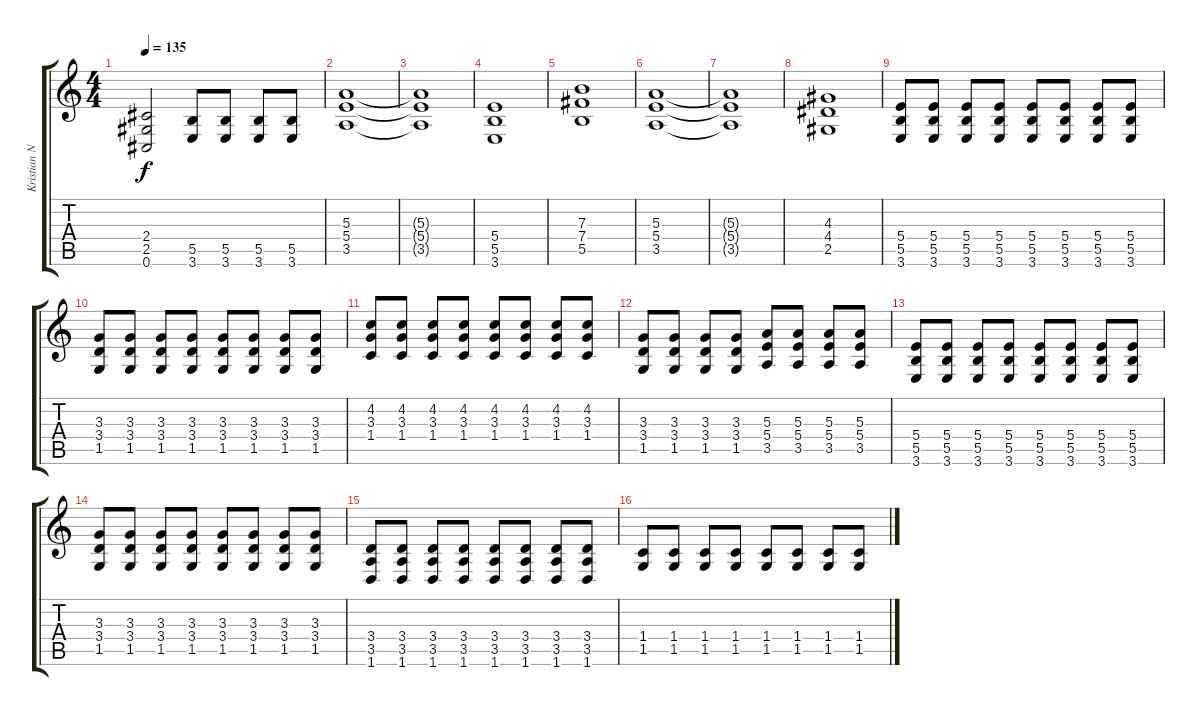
\track ("Kristian Niemann" "Kristian N") {instrument distortionguitar}
\staff {score tabs}
\tuning (Db4 Ab3 E3 B2 Gb2 Db2) {hide}
\ts (4 4)
\tempo 135
\clef g2
\ks c
(2.4{t} 2.5{t} 0.6{t}).2{dy f} (5.5 3.6).8 (5.5 3.6).8 (5.5 3.6).8 (5.5 3.6).8 |
(5.3 5.4 3.5).1 |
(5.3{t} 5.4{t} 3.5{t}).1 |
(5.4 5.5 3.6).1 |
(7.3 7.4 5.5).1 |
(5.3 5.4 3.5).1 |
(5.3{t} 5.4{t} 3.5{t}).1 |
(4.3 4.4 2.5).1 |
(5.4 5.5 3.6).8 (5.4 5.5 3.6).8 (5.4 5.5 3.6).8 (5.4 5.5 3.6).8 (5.4 5.5 3.6).8 (5.4 5.5 3.6).8 (5.4 5.5 3.6).8 (5.4 5.5 3.6).8 |
(3.3 3.4 1.5).8 (3.3 3.4 1.5).8 (3.3 3.4 1.5).8 (3.3 3.4 1.5).8 (3.3 3.4 1.5).8 (3.3 3.4 1.5).8 (3.3 3.4 1.5).8 (3.3 3.4 1.5).8 |
(4.2 3.3 1.4).8 (4.2 3.3 1.4).8 (4.2 3.3 1.4).8 (4.2 3.3 1.4).8 (4.2 3.3 1.4).8 (4.2 3.3 1.4).8 (4.2 3.3 1.4).8 (4.2 3.3 1.4).8 |
(3.3 3.4 1.5).8 (3.3 3.4 1.5).8 (3.3 3.4 1.5).8 (3.3 3.4 1.5).8 (5.3 5.4 3.5).8 (5.3 5.4 3.5).8 (5.3 5.4 3.5).8 (5.3 5.4 3.5).8 |
(5.4 5.5 3.6).8 (5.4 5.5 3.6).8 (5.4 5.5 3.6).8 (5.4 5.5 3.6).8 (5.4 5.5 3.6).8 (5.4 5.5 3.6).8 (5.4 5.5 3.6).8 (5.4 5.5 3.6).8 |
(3.3 3.4 1.5).8 (3.3 3.4 1.5).8 (3.3 3.4 1.5).8 (3.3 3.4 1.5).8 (3.3 3.4 1.5).8 (3.3 3.4 1.5).8 (3.3 3.4 1.5).8 (3.3 3.4 1.5).8 |
(3.4 3.5 1.6).8 (3.4 3.5 1.6).8 (3.4 3.5 1.6).8 (3.4 3.5 1.6).8 (3.4 3.5 1.6).8 (3.4 3.5 1.6).8 (3.4 3.5 1.6).8 (3.4 3.5 1.6).8 |
(1.4 1.5).8 (1.4 1.5).8 (1.4 1.5).8 (1.4 1.5).8 (1.4 1.5).8 (1.4 1.5).8 (1.4 1.5).8 (1.4 1.5).8
